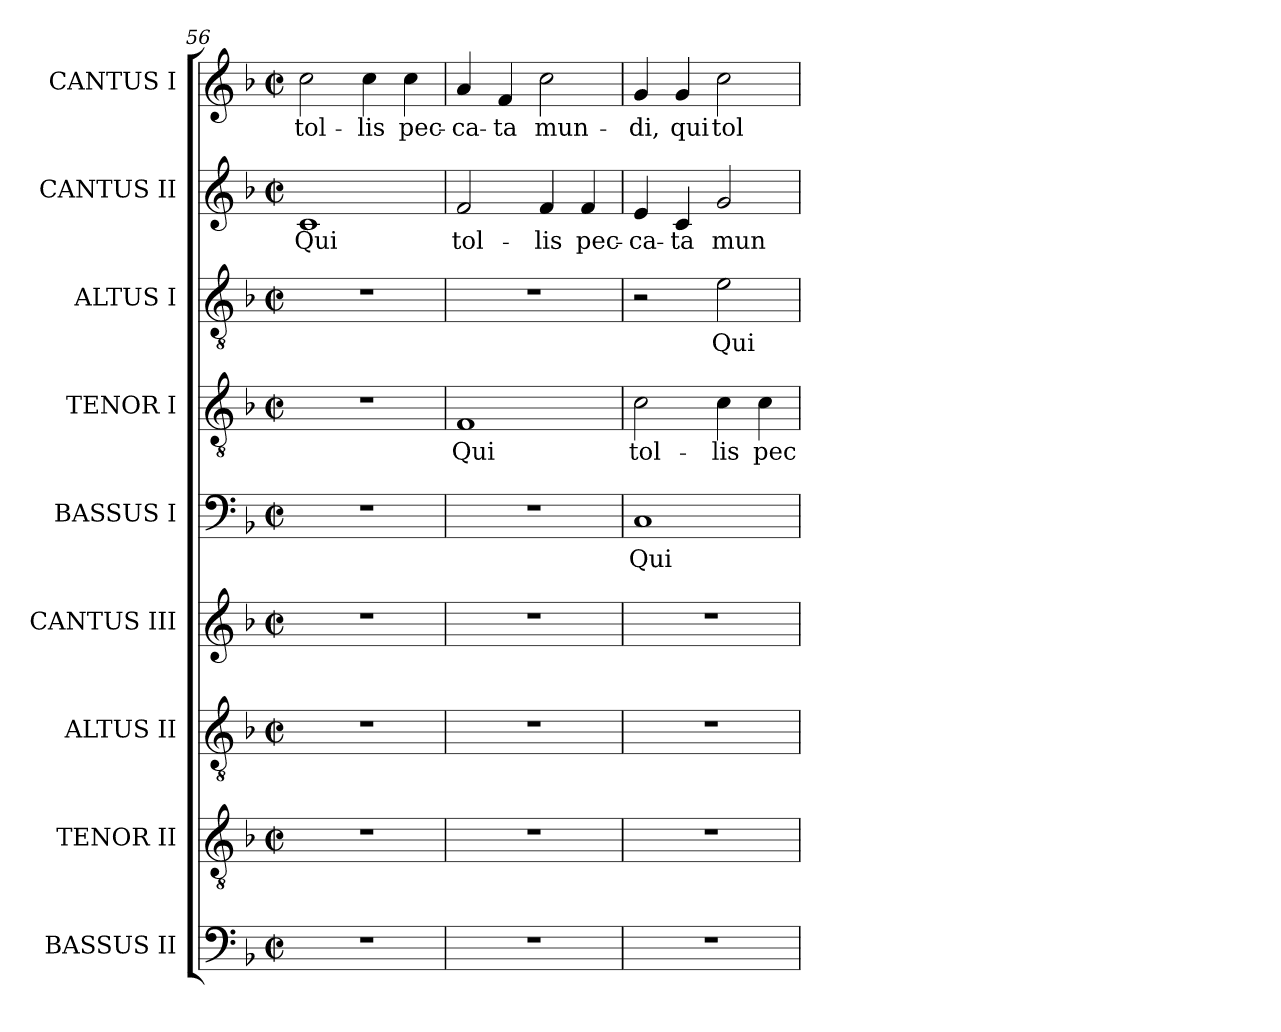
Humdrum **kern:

**kern	**kern	**kern	**kern	**kern	**text	**kern	**text	**kern	**text	**kern	**text	**kern	**text
*part9	*part8	*part7	*part6	*part5	*part5	*part4	*part4	*part3	*part3	*part2	*part2	*part1	*part1
*staff9	*staff8	*staff7	*staff6	*staff5	*staff5	*staff4	*staff4	*staff3	*staff3	*staff2	*staff2	*staff1	*staff1
*I"BASSUS II	*I"TENOR II	*I"ALTUS II	*I"CANTUS III	*I"BASSUS I	*	*I"TENOR I	*	*I"ALTUS I	*	*I"CANTUS II	*	*I"CANTUS I	*
*I'B. II	*I'T. II	*I'A. II	*I'C. III	*I'B. I	*	*I'T. I	*	*I'A. I	*	*I'C. II	*	*I'C. I	*
*clefF4	*clefGv2	*clefGv2	*clefG2	*clefF4	*	*clefGv2	*	*clefGv2	*	*clefG2	*	*clefG2	*
*	*ITrd7c12	*ITrd7c12	*	*	*	*ITrd7c12	*	*ITrd7c12	*	*	*	*	*
*k[b-]	*k[b-]	*k[b-]	*k[b-]	*k[b-]	*	*k[b-]	*	*k[b-]	*	*k[b-]	*	*k[b-]	*
*F:	*F:	*F:	*F:	*F:	*	*F:	*	*F:	*	*F:	*	*F:	*
*M2/2	*M2/2	*M2/2	*M2/2	*M2/2	*	*M2/2	*	*M2/2	*	*M2/2	*	*M2/2	*
*met(c|)	*met(c|)	*met(c|)	*met(c|)	*met(c|)	*	*met(c|)	*	*met(c|)	*	*met(c|)	*	*met(c|)	*
=56	=56	=56	=56	=56	=56	=56	=56	=56	=56	=56	=56	=56	=56
!	!	!	!	!	!	!	!	!	!	!	!LO:LY:b:color=#000000	!	!
!	!	!	!	!	!	!	!	!	!	!	!	!	!LO:LY:b:color=#000000
1r	1r	1r	1r	1r	.	1r	.	1r	.	1ci	Qui	2cci\	tol-
!	!	!	!	!	!	!	!	!	!	!	!	!	!LO:LY:b:color=#000000
.	.	.	.	.	.	.	.	.	.	.	.	4cci\	-lis
!	!	!	!	!	!	!	!	!	!	!	!	!	!LO:LY:b:color=#000000
.	.	.	.	.	.	.	.	.	.	.	.	4cci\	pec-
=57	=57	=57	=57	=57	=57	=57	=57	=57	=57	=57	=57	=57	=57
!	!	!	!	!	!	!	!LO:LY:b:color=#000000	!	!	!	!	!	!
!	!	!	!	!	!	!	!	!	!	!	!LO:LY:b:color=#000000	!	!
!	!	!	!	!	!	!	!	!	!	!	!	!	!LO:LY:b:color=#000000
1r	1r	1r	1r	1r	.	1FFi	Qui	1r	.	2fi/	tol-	4ai/	-ca-
!	!	!	!	!	!	!	!	!	!	!	!	!	!LO:LY:b:color=#000000
.	.	.	.	.	.	.	.	.	.	.	.	4fi/	-ta
!	!	!	!	!	!	!	!	!	!	!	!LO:LY:b:color=#000000	!	!
!	!	!	!	!	!	!	!	!	!	!	!	!	!LO:LY:b:color=#000000
.	.	.	.	.	.	.	.	.	.	4fi/	-lis	2cci\	mun-
!	!	!	!	!	!	!	!	!	!	!	!LO:LY:b:color=#000000	!	!
.	.	.	.	.	.	.	.	.	.	4fi/	pec-	.	.
=58	=58	=58	=58	=58	=58	=58	=58	=58	=58	=58	=58	=58	=58
!	!	!	!	!	!LO:LY:b:color=#000000	!	!	!	!	!	!	!	!
!	!	!	!	!	!	!	!LO:LY:b:color=#000000	!	!	!	!	!	!
!	!	!	!	!	!	!	!	!	!	!	!LO:LY:b:color=#000000	!	!
!	!	!	!	!	!	!	!	!	!	!	!	!	!LO:LY:b:color=#000000
1r	1r	1r	1r	1Ci	Qui	2Ci\	tol-	2r	.	4ei/	-ca-	4gi/	-di,
!	!	!	!	!	!	!	!	!	!	!	!LO:LY:b:color=#000000	!	!
!	!	!	!	!	!	!	!	!	!	!	!	!	!LO:LY:b:color=#000000
.	.	.	.	.	.	.	.	.	.	4ci/	-ta	4gi/	qui
!	!	!	!	!	!	!	!LO:LY:b:color=#000000	!	!	!	!	!	!
!	!	!	!	!	!	!	!	!	!LO:LY:b:color=#000000	!	!	!	!
!	!	!	!	!	!	!	!	!	!	!	!LO:LY:b:color=#000000	!	!
!	!	!	!	!	!	!	!	!	!	!	!	!	!LO:LY:b:color=#000000
.	.	.	.	.	.	4Ci\	-lis	2Ei\	Qui	2gi/	mun-	2cci\	tol-
!	!	!	!	!	!	!	!LO:LY:b:color=#000000	!	!	!	!	!	!
.	.	.	.	.	.	4Ci\	pec-	.	.	.	.	.	.
=	=	=	=	=	=	=	=	=	=	=	=	=	=
*-	*-	*-	*-	*-	*-	*-	*-	*-	*-	*-	*-	*-	*-
